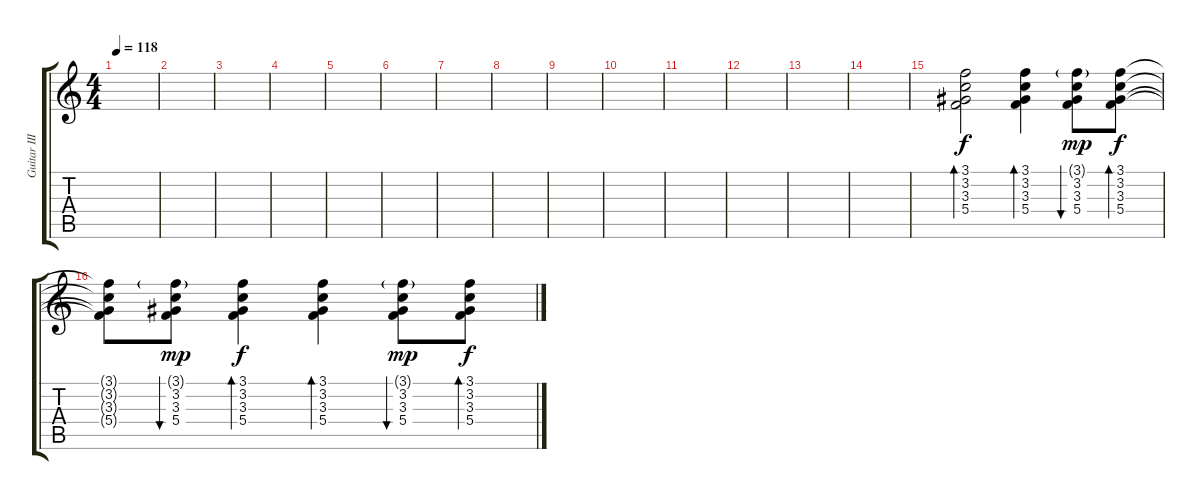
\track ("Guitar III" "Guitar III") {instrument electricguitarclean}
\staff {score tabs}
\tuning (D4 A3 F3 C3 G2 C2) {hide}
\ts (4 4)
\tempo 118
\clef g2
\ks c
|
|
|
|
|
|
|
|
|
|
|
|
|
|
(3.1 3.2 3.3 5.4).2{bd 120 dy f volume 10 instrument acousticguitarsteel} (3.1 3.2 3.3 5.4).4{bd 120} (3.1{g} 3.2 3.3 5.4).8{bu 120 dy mp} (3.1 3.2 3.3 5.4).8{bd 120 dy f} |
(3.1{t} 3.2{t} 3.3{t} 5.4{t}).8 (3.1{g} 3.2 3.3 5.4).8{bu 120 dy mp} (3.1 3.2 3.3 5.4).4{bd 120 dy f} (3.1 3.2 3.3 5.4).4{bd 120} (3.1{g} 3.2 3.3 5.4).8{bu 120 dy mp} (3.1 3.2 3.3 5.4).8{bd 120 dy f}
